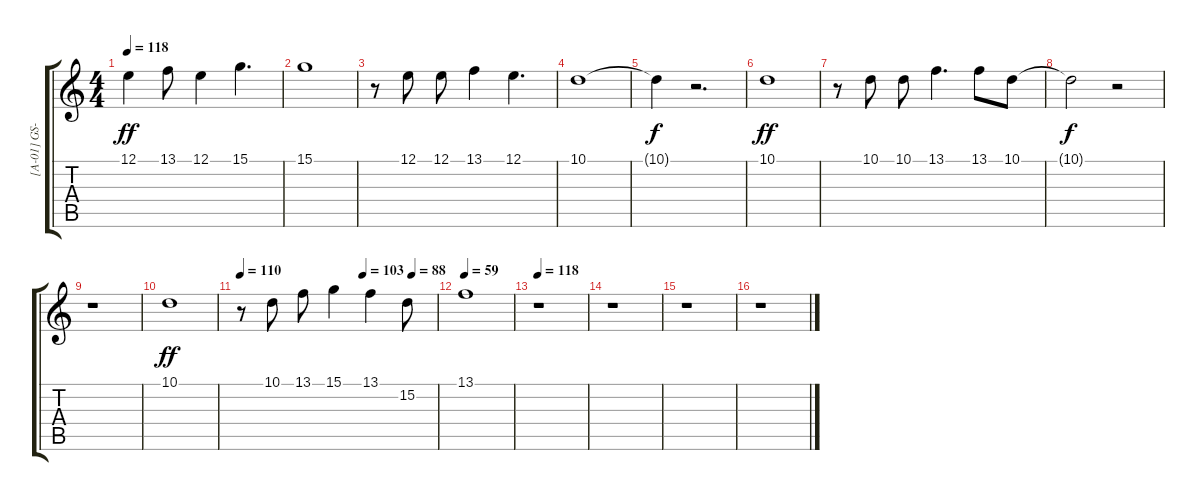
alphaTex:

\track ("[A-01] GS-CTR/USER EXC/VOC" "[A-01] GS-") {instrument trombone}
\staff {score tabs}
\tuning (E4 B3 G3 D3 A2 E2) {hide}
\ts (4 4)
\tempo 118
\clef g2
\ks c
12.1.4{dy ff} 13.1.8 12.1.4 15.1.4{d} |
15.1.1 |
r.8 12.1.8 12.1.8 13.1.4 12.1.4{d} |
10.1.1 |
10.1{t}.4{dy f} r.2{d} |
10.1.1{dy ff} |
r.8 10.1.8 10.1.8 13.1.4{d} 13.1.8 10.1.8 |
10.1{t}.2{dy f} r.2 |
r.1 |
10.1.1{dy ff} |
\tempo 110
\tempo (103 0.625)
\tempo (88 0.875)
r.8 10.1.8 13.1.8 15.1.4 13.1.4 15.2.8 |
\tempo 59
13.1.1 |
\tempo 118
r.1 |
r.1 |
r.1 |
r.1
